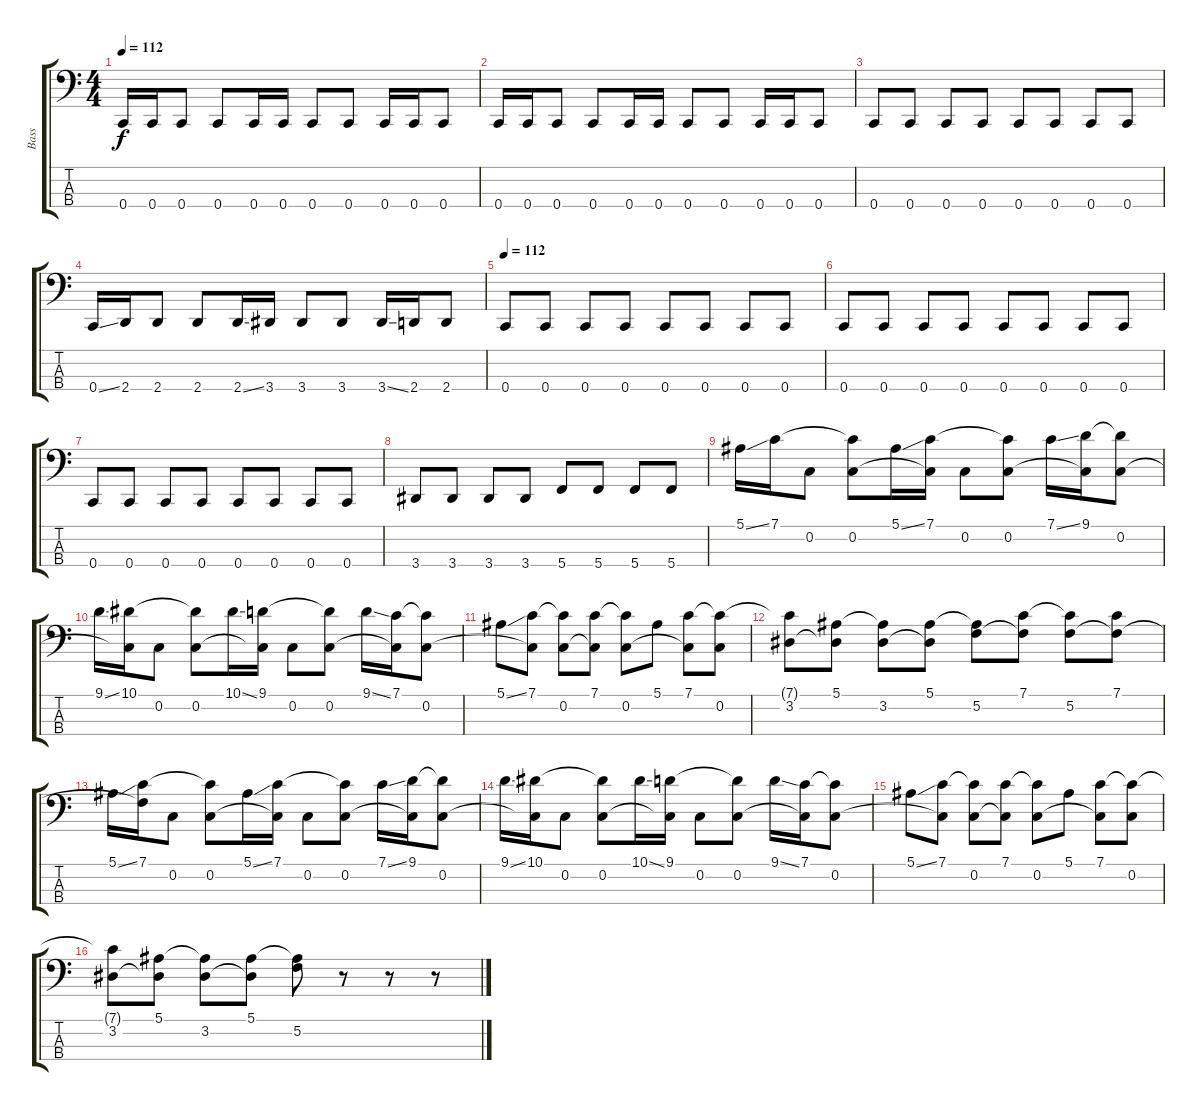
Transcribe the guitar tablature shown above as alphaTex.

\track ("Bass" "Bass") {instrument electricbassfinger}
\staff {score tabs}
\tuning (F2 C2 G1 C1) {hide}
\ts (4 4)
\tempo 112
\clef f4
\ks c
0.4.16{dy f} 0.4.16 0.4.8 0.4.8 0.4.16 0.4.16 0.4.8 0.4.8 0.4.16 0.4.16 0.4.8 |
0.4.16 0.4.16 0.4.8 0.4.8 0.4.16 0.4.16 0.4.8 0.4.8 0.4.16 0.4.16 0.4.8 |
0.4.8 0.4.8 0.4.8 0.4.8 0.4.8 0.4.8 0.4.8 0.4.8 |
0.4{ss}.16 2.4.16 2.4.8 2.4.8 2.4{ss}.16 3.4.16 3.4.8 3.4.8 3.4{ss}.16 2.4.16 2.4.8 |
\tempo 112
0.4.8 0.4.8 0.4.8 0.4.8 0.4.8 0.4.8 0.4.8 0.4.8 |
0.4.8 0.4.8 0.4.8 0.4.8 0.4.8 0.4.8 0.4.8 0.4.8 |
0.4.8 0.4.8 0.4.8 0.4.8 0.4.8 0.4.8 0.4.8 0.4.8 |
3.4.8 3.4.8 3.4.8 3.4.8 5.4.8 5.4.8 5.4.8 5.4.8 |
5.1{ss}.16 7.1.16 0.2.8 (7.1{t} 0.2).8 5.1{ss}.16 (7.1 0.2{t}).16 0.2.8 (7.1{t} 0.2).8 7.1{ss}.16 (9.1 0.2{t}).16 (9.1{t} 0.2).8 |
9.1{ss}.16 (10.1 0.2{t}).16 0.2.8 (10.1{t} 0.2).8 10.1{ss}.16 (9.1 0.2{t}).16 0.2.8 (9.1{t} 0.2).8 9.1{ss}.16 (7.1 0.2{t}).16 (7.1{t} 0.2).8 |
5.1{ss}.8 (7.1 0.2{t}).8 (7.1{t} 0.2).8 (7.1 0.2{t}).8 (7.1{t} 0.2).8 5.1.8 (7.1 0.2{t}).8 (7.1{t} 0.2).8 |
(7.1{t} 3.2).8 (5.1 3.2{t}).8 (5.1{t} 3.2).8 (5.1 3.2{t}).8 (5.1{t} 5.2).8 (7.1 5.2{t}).8 (7.1{t} 5.2).8 (7.1 5.2{t}).8 |
5.1{ss}.16 (7.1 5.2{t}).16 0.2.8 (7.1{t} 0.2).8 5.1{ss}.16 (7.1 0.2{t}).16 0.2.8 (7.1{t} 0.2).8 7.1{ss}.16 (9.1 0.2{t}).16 (9.1{t} 0.2).8 |
9.1{ss}.16 (10.1 0.2{t}).16 0.2.8 (10.1{t} 0.2).8 10.1{ss}.16 (9.1 0.2{t}).16 0.2.8 (9.1{t} 0.2).8 9.1{ss}.16 (7.1 0.2{t}).16 (7.1{t} 0.2).8 |
5.1{ss}.8 (7.1 0.2{t}).8 (7.1{t} 0.2).8 (7.1 0.2{t}).8 (7.1{t} 0.2).8 5.1.8 (7.1 0.2{t}).8 (7.1{t} 0.2).8 |
(7.1{t} 3.2).8 (5.1 3.2{t}).8 (5.1{t} 3.2).8 (5.1 3.2{t}).8 (5.1{t} 5.2).8 r.8 r.8 r.8
